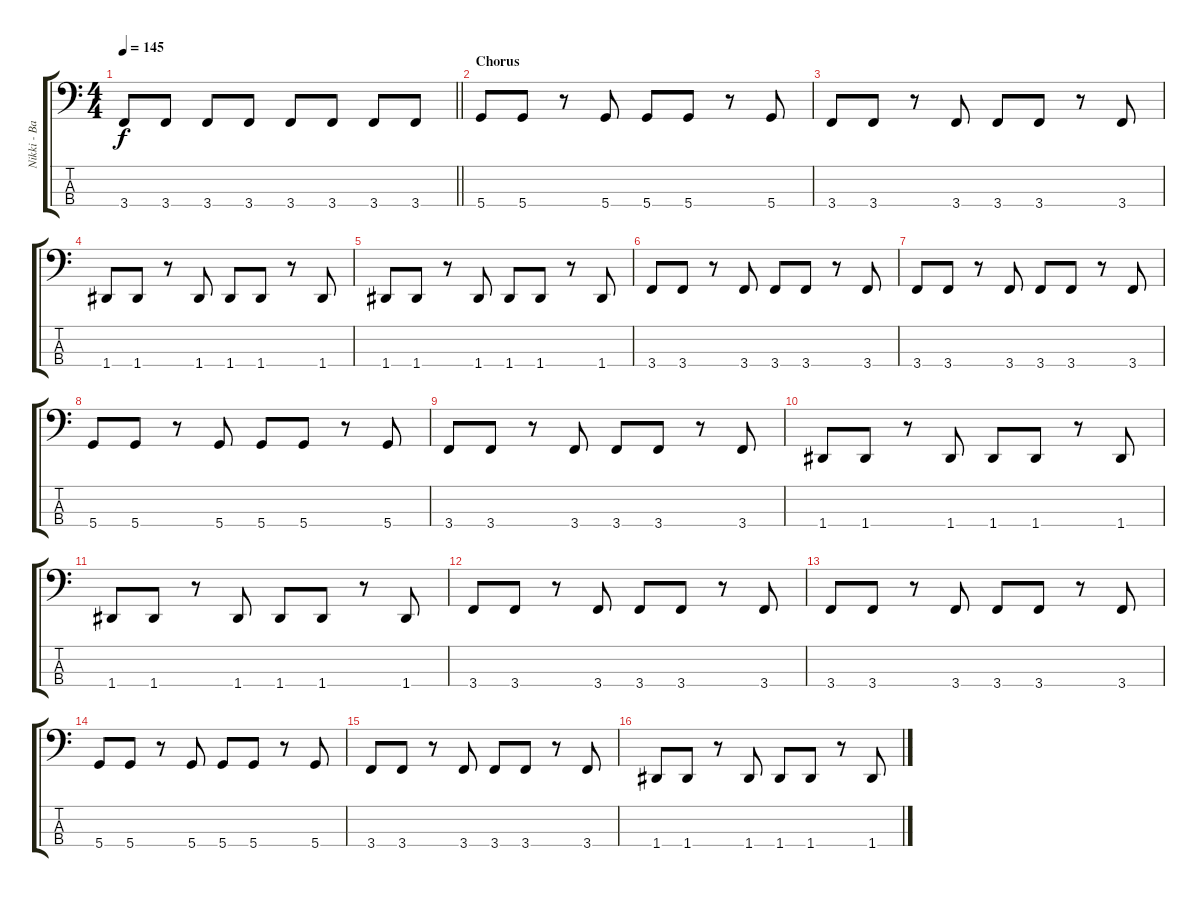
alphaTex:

\track ("Nikki - Bass" "Nikki - Ba") {instrument electricbasspick}
\staff {score tabs}
\tuning (G2 D2 A1 D1) {hide}
\ts (4 4)
\tempo 145
\clef f4
\barLineRight lightlight
\ks c
3.4.8{dy f} 3.4.8 3.4.8 3.4.8 3.4.8 3.4.8 3.4.8 3.4.8 |
\section ("" "Chorus")
5.4.8 5.4.8 r.8 5.4.8 5.4.8 5.4.8 r.8 5.4.8 |
3.4.8 3.4.8 r.8 3.4.8 3.4.8 3.4.8 r.8 3.4.8 |
1.4.8 1.4.8 r.8 1.4.8 1.4.8 1.4.8 r.8 1.4.8 |
1.4.8 1.4.8 r.8 1.4.8 1.4.8 1.4.8 r.8 1.4.8 |
3.4.8 3.4.8 r.8 3.4.8 3.4.8 3.4.8 r.8 3.4.8 |
3.4.8 3.4.8 r.8 3.4.8 3.4.8 3.4.8 r.8 3.4.8 |
5.4.8 5.4.8 r.8 5.4.8 5.4.8 5.4.8 r.8 5.4.8 |
3.4.8 3.4.8 r.8 3.4.8 3.4.8 3.4.8 r.8 3.4.8 |
1.4.8 1.4.8 r.8 1.4.8 1.4.8 1.4.8 r.8 1.4.8 |
1.4.8 1.4.8 r.8 1.4.8 1.4.8 1.4.8 r.8 1.4.8 |
3.4.8 3.4.8 r.8 3.4.8 3.4.8 3.4.8 r.8 3.4.8 |
3.4.8 3.4.8 r.8 3.4.8 3.4.8 3.4.8 r.8 3.4.8 |
5.4.8 5.4.8 r.8 5.4.8 5.4.8 5.4.8 r.8 5.4.8 |
3.4.8 3.4.8 r.8 3.4.8 3.4.8 3.4.8 r.8 3.4.8 |
1.4.8 1.4.8 r.8 1.4.8 1.4.8 1.4.8 r.8 1.4.8
